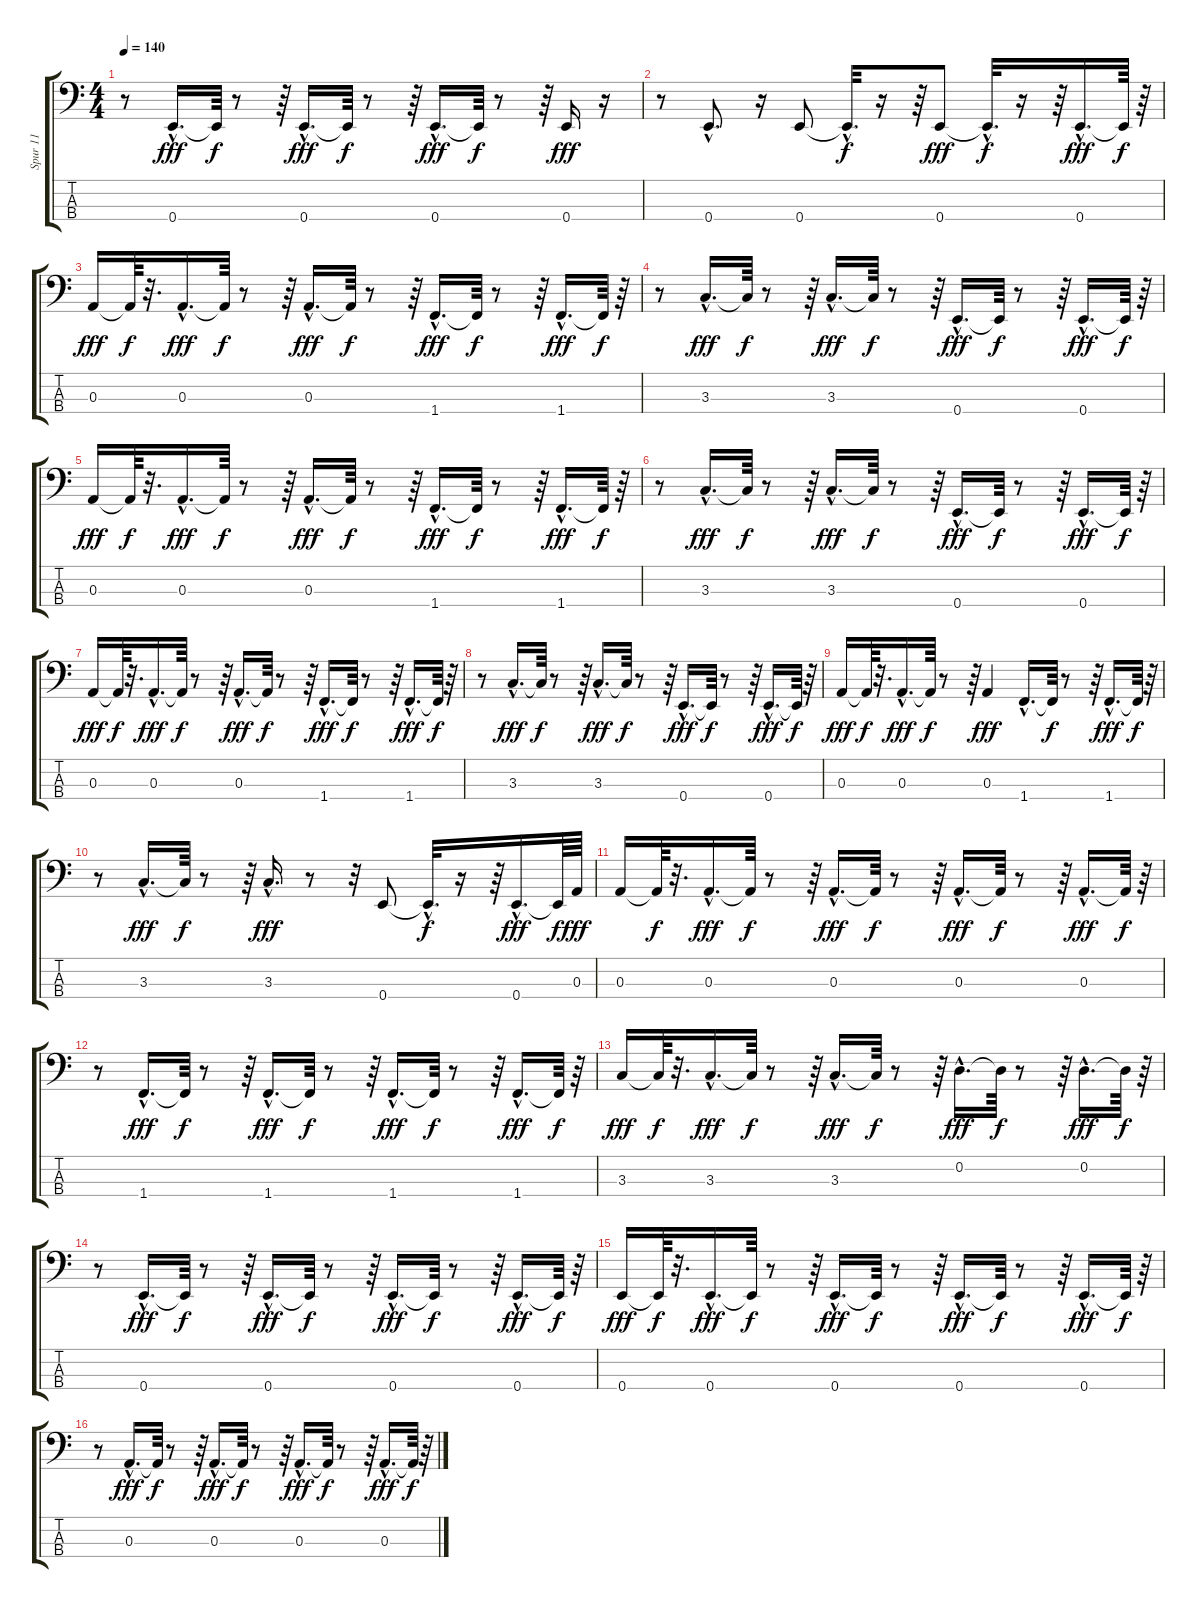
\track ("Spur 11" "Spur 11") {instrument synthbass1}
\staff {score tabs}
\tuning (G2 D2 A1 E1) {hide}
\ts (4 4)
\tempo 140
\clef f4
\ks c
r.8{dy f} 0.4{hac}.16{d dy fff} 0.4{t}.64{dy f} r.8 r.64 0.4{hac}.16{d dy fff} 0.4{t}.64{dy f} r.8 r.64 0.4{hac}.16{d dy fff} 0.4{t}.64{dy f} r.8 r.64 0.4.16{dy fff} r.16 |
r.8 0.4{hac}.8{d} r.16 0.4.8 0.4{hac t}.32{d dy f} r.16 r.64 0.4.8{dy fff} 0.4{hac t}.32{d dy f} r.16 r.64 0.4{hac}.16{d dy fff} 0.4{t}.64{dy f} r.64 |
0.3.16{dy fff} 0.3{t}.64{dy f} r.32{d} 0.3{hac}.16{d dy fff} 0.3{t}.64{dy f} r.8 r.64 0.3{hac}.16{d dy fff} 0.3{t}.64{dy f} r.8 r.64 1.4{hac}.16{d dy fff} 1.4{t}.64{dy f} r.8 r.64 1.4{hac}.16{d dy fff} 1.4{t}.64{dy f} r.64 |
r.8 3.3{hac}.16{d dy fff} 3.3{t}.64{dy f} r.8 r.64 3.3{hac}.16{d dy fff} 3.3{t}.64{dy f} r.8 r.64 0.4{hac}.16{d dy fff} 0.4{t}.64{dy f} r.8 r.64 0.4{hac}.16{d dy fff} 0.4{t}.64{dy f} r.64 |
0.3.16{dy fff} 0.3{t}.64{dy f} r.32{d} 0.3{hac}.16{d dy fff} 0.3{t}.64{dy f} r.8 r.64 0.3{hac}.16{d dy fff} 0.3{t}.64{dy f} r.8 r.64 1.4{hac}.16{d dy fff} 1.4{t}.64{dy f} r.8 r.64 1.4{hac}.16{d dy fff} 1.4{t}.64{dy f} r.64 |
r.8 3.3{hac}.16{d dy fff} 3.3{t}.64{dy f} r.8 r.64 3.3{hac}.16{d dy fff} 3.3{t}.64{dy f} r.8 r.64 0.4{hac}.16{d dy fff} 0.4{t}.64{dy f} r.8 r.64 0.4{hac}.16{d dy fff} 0.4{t}.64{dy f} r.64 |
0.3.16{dy fff} 0.3{t}.64{dy f} r.32{d} 0.3{hac}.16{d dy fff} 0.3{t}.64{dy f} r.8 r.64 0.3{hac}.16{d dy fff} 0.3{t}.64{dy f} r.8 r.64 1.4{hac}.16{d dy fff} 1.4{t}.64{dy f} r.8 r.64 1.4{hac}.16{d dy fff} 1.4{t}.64{dy f} r.64 |
r.8 3.3{hac}.16{d dy fff} 3.3{t}.64{dy f} r.8 r.64 3.3{hac}.16{d dy fff} 3.3{t}.64{dy f} r.8 r.64 0.4{hac}.16{d dy fff} 0.4{t}.64{dy f} r.8 r.64 0.4{hac}.16{d dy fff} 0.4{t}.64{dy f} r.64 |
0.3.16{dy fff} 0.3{t}.64{dy f} r.32{d} 0.3{hac}.16{d dy fff} 0.3{t}.64{dy f} r.8 r.64 0.3.4{dy fff} 1.4{hac}.16{d} 1.4{t}.64{dy f} r.8 r.64 1.4{hac}.16{d dy fff} 1.4{t}.64{dy f} r.64 |
r.8 3.3{hac}.16{d dy fff} 3.3{t}.64{dy f} r.8 r.64 3.3{hac}.16{d dy fff} r.8 r.32 0.4.8 0.4{hac t}.32{d dy f} r.16 r.64 0.4{hac}.16{d dy fff} 0.4{t}.64{dy f} 0.3.64{dy fff} |
0.3.16 0.3{t}.64{dy f} r.32{d} 0.3{hac}.16{d dy fff} 0.3{t}.64{dy f} r.8 r.64 0.3{hac}.16{d dy fff} 0.3{t}.64{dy f} r.8 r.64 0.3{hac}.16{d dy fff} 0.3{t}.64{dy f} r.8 r.64 0.3{hac}.16{d dy fff} 0.3{t}.64{dy f} r.64 |
r.8 1.4{hac}.16{d dy fff} 1.4{t}.64{dy f} r.8 r.64 1.4{hac}.16{d dy fff} 1.4{t}.64{dy f} r.8 r.64 1.4{hac}.16{d dy fff} 1.4{t}.64{dy f} r.8 r.64 1.4{hac}.16{d dy fff} 1.4{t}.64{dy f} r.64 |
3.3.16{dy fff} 3.3{t}.64{dy f} r.32{d} 3.3{hac}.16{d dy fff} 3.3{t}.64{dy f} r.8 r.64 3.3{hac}.16{d dy fff} 3.3{t}.64{dy f} r.8 r.64 0.2{hac}.16{d dy fff} 0.2{t}.64{dy f} r.8 r.64 0.2{hac}.16{d dy fff} 0.2{t}.64{dy f} r.64 |
r.8 0.4{hac}.16{d dy fff} 0.4{t}.64{dy f} r.8 r.64 0.4{hac}.16{d dy fff} 0.4{t}.64{dy f} r.8 r.64 0.4{hac}.16{d dy fff} 0.4{t}.64{dy f} r.8 r.64 0.4{hac}.16{d dy fff} 0.4{t}.64{dy f} r.64 |
0.4.16{dy fff} 0.4{t}.64{dy f} r.32{d} 0.4{hac}.16{d dy fff} 0.4{t}.64{dy f} r.8 r.64 0.4{hac}.16{d dy fff} 0.4{t}.64{dy f} r.8 r.64 0.4{hac}.16{d dy fff} 0.4{t}.64{dy f} r.8 r.64 0.4{hac}.16{d dy fff} 0.4{t}.64{dy f} r.64 |
r.8 0.3{hac}.16{d dy fff} 0.3{t}.64{dy f} r.8 r.64 0.3{hac}.16{d dy fff} 0.3{t}.64{dy f} r.8 r.64 0.3{hac}.16{d dy fff} 0.3{t}.64{dy f} r.8 r.64 0.3{hac}.16{d dy fff} 0.3{t}.64{dy f} r.64
